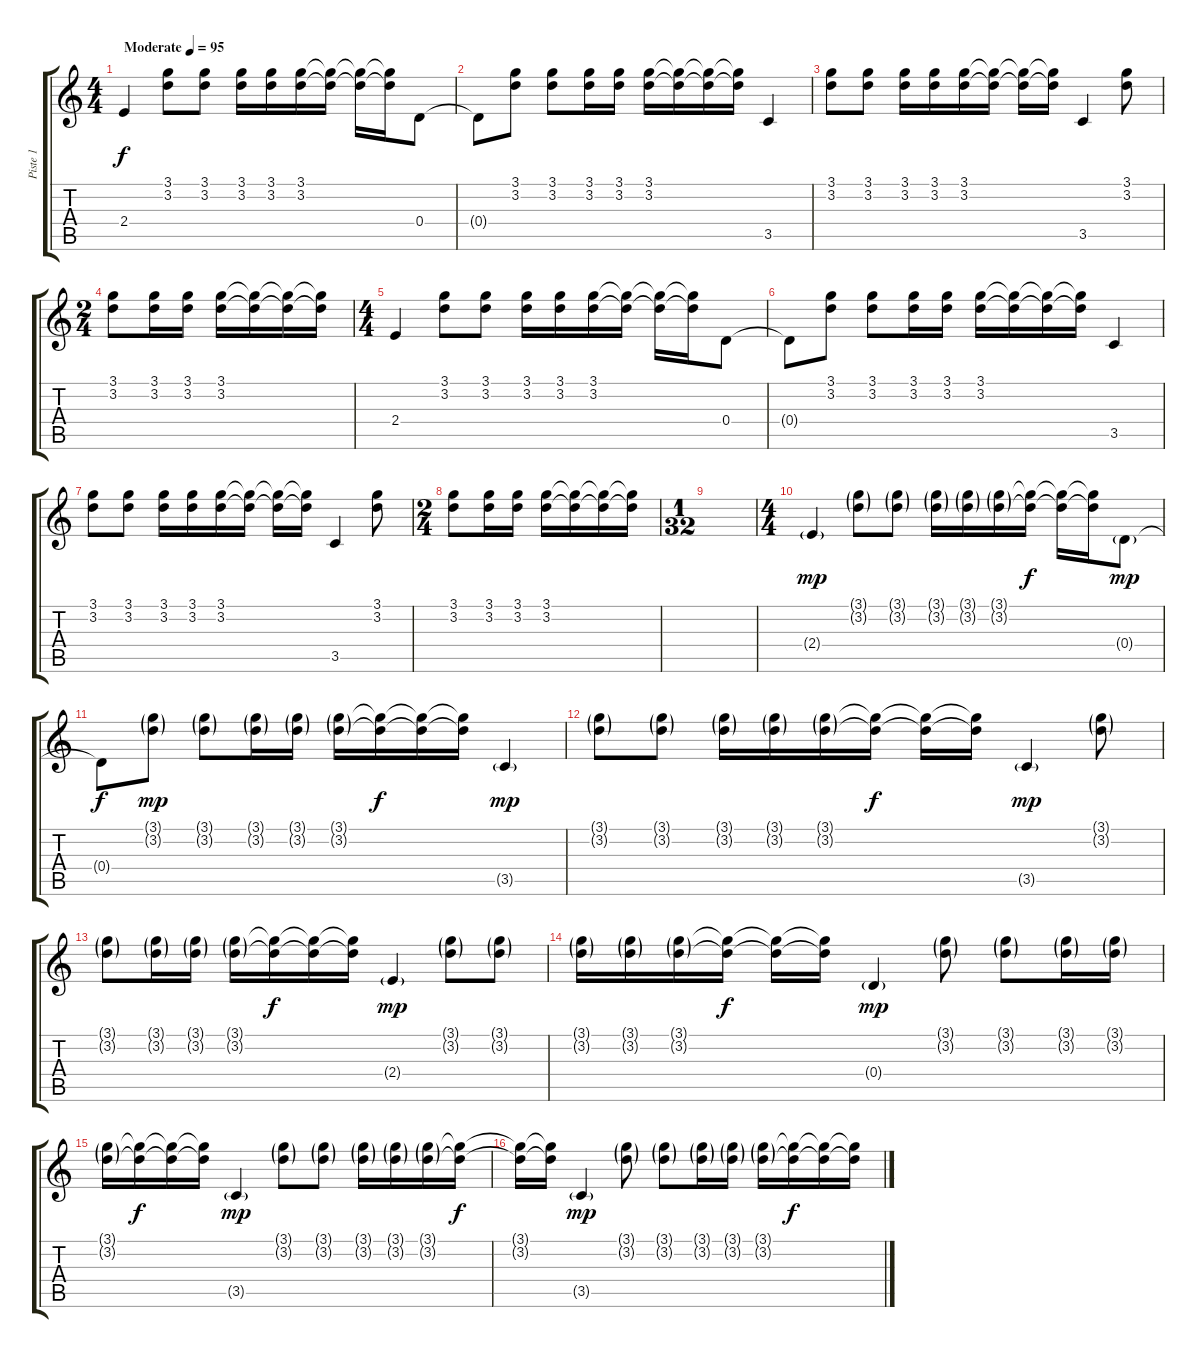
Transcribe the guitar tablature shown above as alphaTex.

\track ("Piste 1" "Piste 1") {instrument electricguitarjazz}
\staff {score tabs}
\tuning (E4 B3 G3 D3 A2 E2) {hide}
\ts (4 4)
\tempo (95 "Moderate")
\clef g2
\ks c
2.4.4{dy f instrument electricguitarjazz} (3.1 3.2).8 (3.1 3.2).8 (3.1 3.2).16 (3.1 3.2).16 (3.1 3.2).16 (3.1{t} 3.2{t}).16 (3.1{t} 3.2{t}).16 (3.1{t} 3.2{t}).16 0.4.8 |
0.4{t}.8 (3.1 3.2).8 (3.1 3.2).8 (3.1 3.2).16 (3.1 3.2).16 (3.1 3.2).16 (3.1{t} 3.2{t}).16 (3.1{t} 3.2{t}).16 (3.1{t} 3.2{t}).16 3.5.4 |
(3.1 3.2).8 (3.1 3.2).8 (3.1 3.2).16 (3.1 3.2).16 (3.1 3.2).16 (3.1{t} 3.2{t}).16 (3.1{t} 3.2{t}).16 (3.1{t} 3.2{t}).16 3.5.4 (3.1 3.2).8 |
\ts (2 4)
(3.1 3.2).8 (3.1 3.2).16 (3.1 3.2).16 (3.1 3.2).16 (3.1{t} 3.2{t}).16 (3.1{t} 3.2{t}).16 (3.1{t} 3.2{t}).16 |
\ts (4 4)
2.4.4 (3.1 3.2).8 (3.1 3.2).8 (3.1 3.2).16 (3.1 3.2).16 (3.1 3.2).16 (3.1{t} 3.2{t}).16 (3.1{t} 3.2{t}).16 (3.1{t} 3.2{t}).16 0.4.8 |
0.4{t}.8 (3.1 3.2).8 (3.1 3.2).8 (3.1 3.2).16 (3.1 3.2).16 (3.1 3.2).16 (3.1{t} 3.2{t}).16 (3.1{t} 3.2{t}).16 (3.1{t} 3.2{t}).16 3.5.4 |
(3.1 3.2).8 (3.1 3.2).8 (3.1 3.2).16 (3.1 3.2).16 (3.1 3.2).16 (3.1{t} 3.2{t}).16 (3.1{t} 3.2{t}).16 (3.1{t} 3.2{t}).16 3.5.4 (3.1 3.2).8 |
\ts (2 4)
(3.1 3.2).8 (3.1 3.2).16 (3.1 3.2).16 (3.1 3.2).16 (3.1{t} 3.2{t}).16 (3.1{t} 3.2{t}).16 (3.1{t} 3.2{t}).16 |
\ts (1 32)
|
\ts (4 4)
2.4{g}.4{dy mp} (3.1{g} 3.2{g}).8 (3.1{g} 3.2{g}).8 (3.1{g} 3.2{g}).16 (3.1{g} 3.2{g}).16 (3.1{g} 3.2{g}).16 (3.1{t} 3.2{t}).16{dy f} (3.1{t} 3.2{t}).16 (3.1{t} 3.2{t}).16 0.4{g}.8{dy mp} |
0.4{t}.8{dy f} (3.1{g} 3.2{g}).8{dy mp} (3.1{g} 3.2{g}).8 (3.1{g} 3.2{g}).16 (3.1{g} 3.2{g}).16 (3.1{g} 3.2{g}).16 (3.1{t} 3.2{t}).16{dy f} (3.1{t} 3.2{t}).16 (3.1{t} 3.2{t}).16 3.5{g}.4{dy mp} |
(3.1{g} 3.2{g}).8 (3.1{g} 3.2{g}).8 (3.1{g} 3.2{g}).16 (3.1{g} 3.2{g}).16 (3.1{g} 3.2{g}).16 (3.1{t} 3.2{t}).16{dy f} (3.1{t} 3.2{t}).16 (3.1{t} 3.2{t}).16 3.5{g}.4{dy mp} (3.1{g} 3.2{g}).8 |
(3.1{g} 3.2{g}).8 (3.1{g} 3.2{g}).16 (3.1{g} 3.2{g}).16 (3.1{g} 3.2{g}).16 (3.1{t} 3.2{t}).16{dy f} (3.1{t} 3.2{t}).16 (3.1{t} 3.2{t}).16 2.4{g}.4{dy mp} (3.1{g} 3.2{g}).8 (3.1{g} 3.2{g}).8 |
(3.1{g} 3.2{g}).16 (3.1{g} 3.2{g}).16 (3.1{g} 3.2{g}).16 (3.1{t} 3.2{t}).16{dy f} (3.1{t} 3.2{t}).16 (3.1{t} 3.2{t}).16 0.4{g}.4{dy mp} (3.1{g} 3.2{g}).8 (3.1{g} 3.2{g}).8 (3.1{g} 3.2{g}).16 (3.1{g} 3.2{g}).16 |
(3.1{g} 3.2{g}).16 (3.1{t} 3.2{t}).16{dy f} (3.1{t} 3.2{t}).16 (3.1{t} 3.2{t}).16 3.5{g}.4{dy mp} (3.1{g} 3.2{g}).8 (3.1{g} 3.2{g}).8 (3.1{g} 3.2{g}).16 (3.1{g} 3.2{g}).16 (3.1{g} 3.2{g}).16 (3.1{t} 3.2{t}).16{dy f} |
(3.1{t} 3.2{t}).16 (3.1{t} 3.2{t}).16 3.5{g}.4{dy mp} (3.1{g} 3.2{g}).8 (3.1{g} 3.2{g}).8 (3.1{g} 3.2{g}).16 (3.1{g} 3.2{g}).16 (3.1{g} 3.2{g}).16 (3.1{t} 3.2{t}).16{dy f} (3.1{t} 3.2{t}).16 (3.1{t} 3.2{t}).16
